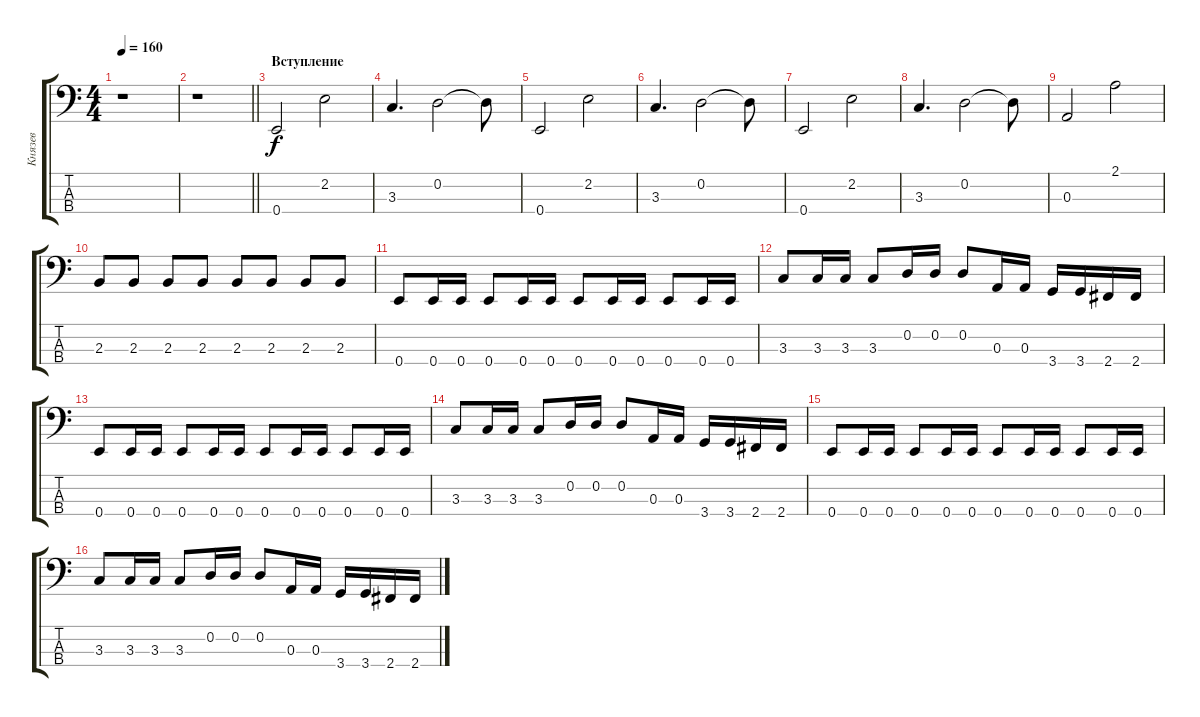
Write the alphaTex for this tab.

\track ("Князев" "Князев") {instrument electricbasspick}
\staff {score tabs}
\tuning (G2 D2 A1 E1) {hide}
\ts (4 4)
\tempo 160
\clef f4
\ks c
r.1{dy f instrument electricbasspick} |
\barLineRight lightlight
r.1 |
\section ("" "Вступление")
0.4.2 2.2.2 |
3.3.4{d} 0.2.2 0.2{t}.8 |
0.4.2 2.2.2 |
3.3.4{d} 0.2.2 0.2{t}.8 |
0.4.2 2.2.2 |
3.3.4{d} 0.2.2 0.2{t}.8 |
0.3.2 2.1.2 |
2.3.8 2.3.8 2.3.8 2.3.8 2.3.8 2.3.8 2.3.8 2.3.8 |
0.4.8 0.4.16 0.4.16 0.4.8 0.4.16 0.4.16 0.4.8 0.4.16 0.4.16 0.4.8 0.4.16 0.4.16 |
3.3.8 3.3.16 3.3.16 3.3.8 0.2.16 0.2.16 0.2.8 0.3.16 0.3.16 3.4.16 3.4.16 2.4.16 2.4.16 |
0.4.8 0.4.16 0.4.16 0.4.8 0.4.16 0.4.16 0.4.8 0.4.16 0.4.16 0.4.8 0.4.16 0.4.16 |
3.3.8 3.3.16 3.3.16 3.3.8 0.2.16 0.2.16 0.2.8 0.3.16 0.3.16 3.4.16 3.4.16 2.4.16 2.4.16 |
0.4.8 0.4.16 0.4.16 0.4.8 0.4.16 0.4.16 0.4.8 0.4.16 0.4.16 0.4.8 0.4.16 0.4.16 |
3.3.8 3.3.16 3.3.16 3.3.8 0.2.16 0.2.16 0.2.8 0.3.16 0.3.16 3.4.16 3.4.16 2.4.16 2.4.16
